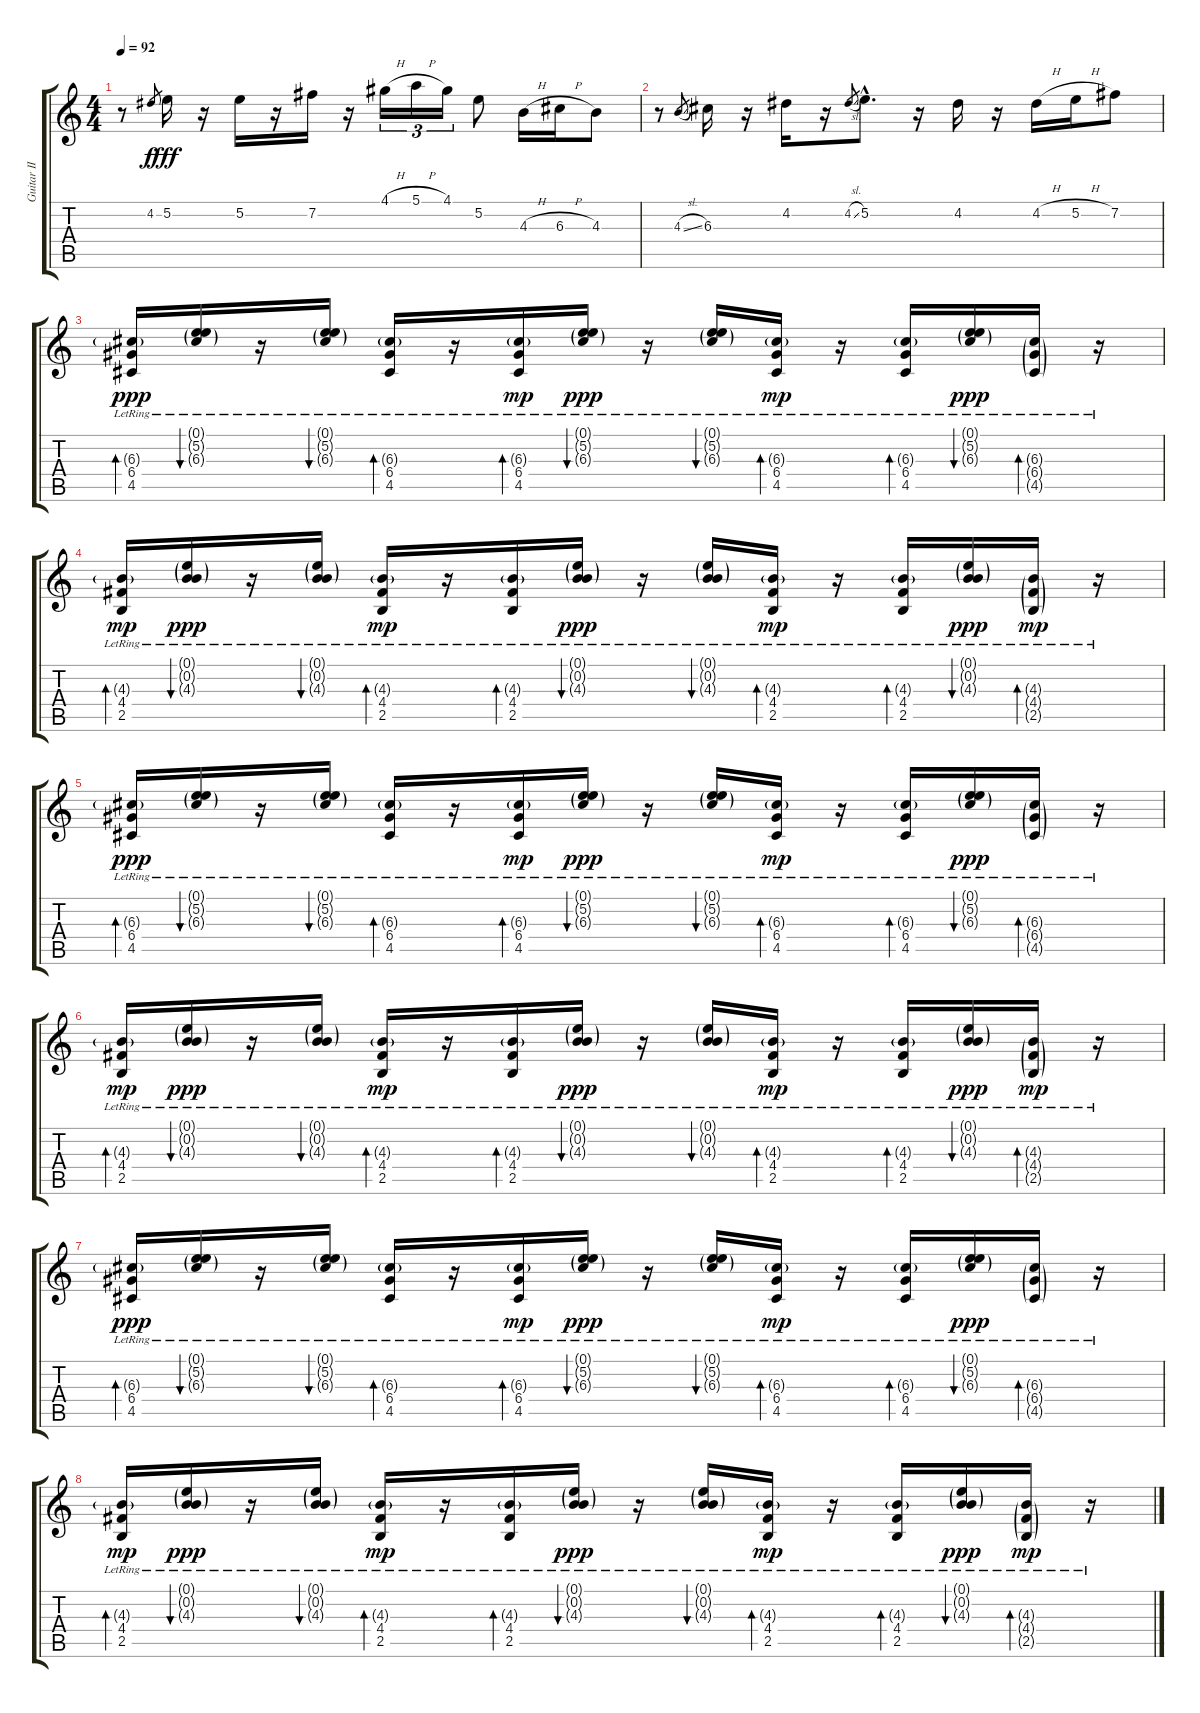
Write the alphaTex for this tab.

\track ("Guitar II" "Guitar II") {instrument acousticguitarsteel}
\staff {score tabs}
\tuning (E4 B3 G3 D3 A2 E2) {hide}
\ts (4 4)
\tempo 92
\clef g2
\ks c
r.8{dy fff} 4.2.8{gr dy f} 5.2.16{dy fff} r.16 5.2.16 r.16 7.2.16 r.16 4.1{h}.16{tu (3 2)} 5.1{h}.16{tu (3 2)} 4.1.16{tu (3 2)} 5.2.8 4.3{h}.16 6.3{h}.16 4.3.8 |
r.8 4.3{sl}.8{gr} 6.3.16 r.16 4.2.16 r.16 4.2{sl}.8{gr} 5.2{hac}.8{d} r.16 4.2.16 r.16 4.2{h}.16 5.2{h}.16 7.2.8 |
(6.3{g lr} 6.4{lr} 4.5{lr}).16{bd 60 dy ppp volume 8 balance 12} (0.1{g lr} 5.2{g lr} 6.3{g lr}).16{bu 60} r.16 (0.1{g lr} 5.2{g lr} 6.3{g lr}).16{bu 60} (6.3{g lr} 6.4{lr} 4.5{lr}).16{bd 60} r.16 (6.3{g lr} 6.4{lr} 4.5{lr}).16{bd 60 dy mp} (0.1{g lr} 5.2{g lr} 6.3{g lr}).16{bu 60 dy ppp} r.16 (0.1{g lr} 5.2{g lr} 6.3{g lr}).16{bu 60} (6.3{g lr} 6.4{lr} 4.5{lr}).16{bd 60 dy mp} r.16 (6.3{g lr} 6.4{lr} 4.5{lr}).16{bd 60} (0.1{g lr} 5.2{g lr} 6.3{g lr}).16{bu 60 dy ppp} (6.3{g lr} 6.4{g lr} 4.5{g lr}).16{bd 60} r.16 |
(4.3{g lr} 4.4{lr} 2.5{lr}).16{bd 60 dy mp} (0.1{g lr} 0.2{g lr} 4.3{g lr}).16{bu 60 dy ppp} r.16 (0.1{g lr} 0.2{g lr} 4.3{g lr}).16{bu 60} (4.3{g lr} 4.4{lr} 2.5{lr}).16{bd 60 dy mp} r.16 (4.3{g lr} 4.4{lr} 2.5{lr}).16{bd 60} (0.1{g lr} 0.2{g lr} 4.3{g lr}).16{bu 60 dy ppp} r.16 (0.1{g lr} 0.2{g lr} 4.3{g lr}).16{bu 60} (4.3{g lr} 4.4{lr} 2.5{lr}).16{bd 60 dy mp} r.16 (4.3{g lr} 4.4{lr} 2.5{lr}).16{bd 60} (0.1{g lr} 0.2{g lr} 4.3{g lr}).16{bu 60 dy ppp} (4.3{g lr} 4.4{g lr} 2.5{g lr}).16{bd 60 dy mp} r.16 |
(6.3{g lr} 6.4{lr} 4.5{lr}).16{bd 60 dy ppp} (0.1{g lr} 5.2{g lr} 6.3{g lr}).16{bu 60} r.16 (0.1{g lr} 5.2{g lr} 6.3{g lr}).16{bu 60} (6.3{g lr} 6.4{lr} 4.5{lr}).16{bd 60} r.16 (6.3{g lr} 6.4{lr} 4.5{lr}).16{bd 60 dy mp} (0.1{g lr} 5.2{g lr} 6.3{g lr}).16{bu 60 dy ppp} r.16 (0.1{g lr} 5.2{g lr} 6.3{g lr}).16{bu 60} (6.3{g lr} 6.4{lr} 4.5{lr}).16{bd 60 dy mp} r.16 (6.3{g lr} 6.4{lr} 4.5{lr}).16{bd 60} (0.1{g lr} 5.2{g lr} 6.3{g lr}).16{bu 60 dy ppp} (6.3{g lr} 6.4{g lr} 4.5{g lr}).16{bd 60} r.16 |
(4.3{g lr} 4.4{lr} 2.5{lr}).16{bd 60 dy mp} (0.1{g lr} 0.2{g lr} 4.3{g lr}).16{bu 60 dy ppp} r.16 (0.1{g lr} 0.2{g lr} 4.3{g lr}).16{bu 60} (4.3{g lr} 4.4{lr} 2.5{lr}).16{bd 60 dy mp} r.16 (4.3{g lr} 4.4{lr} 2.5{lr}).16{bd 60} (0.1{g lr} 0.2{g lr} 4.3{g lr}).16{bu 60 dy ppp} r.16 (0.1{g lr} 0.2{g lr} 4.3{g lr}).16{bu 60} (4.3{g lr} 4.4{lr} 2.5{lr}).16{bd 60 dy mp} r.16 (4.3{g lr} 4.4{lr} 2.5{lr}).16{bd 60} (0.1{g lr} 0.2{g lr} 4.3{g lr}).16{bu 60 dy ppp} (4.3{g lr} 4.4{g lr} 2.5{g lr}).16{bd 60 dy mp} r.16 |
(6.3{g lr} 6.4{lr} 4.5{lr}).16{bd 60 dy ppp} (0.1{g lr} 5.2{g lr} 6.3{g lr}).16{bu 60} r.16 (0.1{g lr} 5.2{g lr} 6.3{g lr}).16{bu 60} (6.3{g lr} 6.4{lr} 4.5{lr}).16{bd 60} r.16 (6.3{g lr} 6.4{lr} 4.5{lr}).16{bd 60 dy mp} (0.1{g lr} 5.2{g lr} 6.3{g lr}).16{bu 60 dy ppp} r.16 (0.1{g lr} 5.2{g lr} 6.3{g lr}).16{bu 60} (6.3{g lr} 6.4{lr} 4.5{lr}).16{bd 60 dy mp} r.16 (6.3{g lr} 6.4{lr} 4.5{lr}).16{bd 60} (0.1{g lr} 5.2{g lr} 6.3{g lr}).16{bu 60 dy ppp} (6.3{g lr} 6.4{g lr} 4.5{g lr}).16{bd 60} r.16 |
(4.3{g lr} 4.4{lr} 2.5{lr}).16{bd 60 dy mp} (0.1{g lr} 0.2{g lr} 4.3{g lr}).16{bu 60 dy ppp} r.16 (0.1{g lr} 0.2{g lr} 4.3{g lr}).16{bu 60} (4.3{g lr} 4.4{lr} 2.5{lr}).16{bd 60 dy mp} r.16 (4.3{g lr} 4.4{lr} 2.5{lr}).16{bd 60} (0.1{g lr} 0.2{g lr} 4.3{g lr}).16{bu 60 dy ppp} r.16 (0.1{g lr} 0.2{g lr} 4.3{g lr}).16{bu 60} (4.3{g lr} 4.4{lr} 2.5{lr}).16{bd 60 dy mp} r.16 (4.3{g lr} 4.4{lr} 2.5{lr}).16{bd 60} (0.1{g lr} 0.2{g lr} 4.3{g lr}).16{bu 60 dy ppp} (4.3{g lr} 4.4{g lr} 2.5{g lr}).16{bd 60 dy mp} r.16
